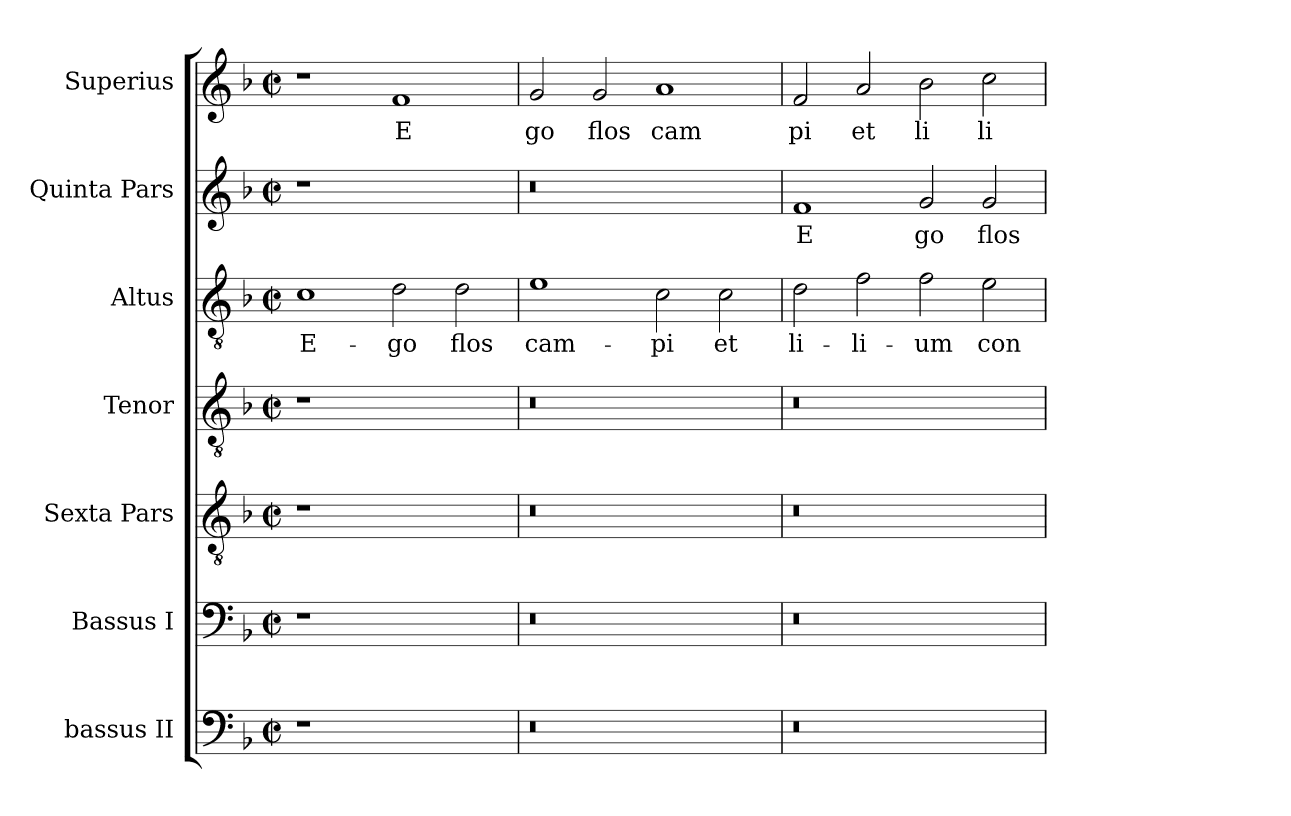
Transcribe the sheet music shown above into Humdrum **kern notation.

**kern	**kern	**kern	**kern	**kern	**text	**kern	**text	**kern	**text
*part7	*part6	*part5	*part4	*part3	*part3	*part2	*part2	*part1	*part1
*staff7	*staff6	*staff5	*staff4	*staff3	*staff3	*staff2	*staff2	*staff1	*staff1
*I"bassus II	*I"Bassus I	*I"Sexta Pars	*I"Tenor	*I"Altus	*	*I"Quinta Pars	*	*I"Superius	*
!!LO:PB:g=z
*stria5	*stria5	*stria5	*stria5	*stria5	*	*stria5	*	*stria5	*
*clefF4	*clefF4	*clefGv2	*clefGv2	*clefGv2	*	*clefG2	*	*clefG2	*
*k[b-]	*k[b-]	*k[b-]	*k[b-]	*k[b-]	*	*k[b-]	*	*k[b-]	*
*F:	*F:	*F:	*F:	*F:	*	*F:	*	*F:	*
*M2/2	*M2/2	*M2/2	*M2/2	*M2/2	*	*M2/2	*	*M2/2	*
*met(c|)	*met(c|)	*met(c|)	*met(c|)	*met(c|)	*	*met(c|)	*	*met(c|)	*
=1	=1	=1	=1	=1	=1	=1	=1	=1	=1
!	!	!	!	!	!LO:LY:b:cj	!	!	!	!
1r	1r	1r	1r	1c	E-	1r	.	1r	.
!	!	!	!	!	!LO:LY:b:cj	!	!	!	!LO:LY:b:cj
1ryy	1ryy	1ryy	1ryy	2d\	-go	1ryy	.	1f	E
!	!	!	!	!	!LO:LY:b:cj	!	!	!	!
.	.	.	.	2d\	flos	.	.	.	.
=2	=2	=2	=2	=2	=2	=2	=2	=2	=2
!	!	!	!	!	!LO:LY:b:cj	!	!	!	!LO:LY:b:cj
0r	0r	0r	0r	1e	cam-	0r	.	2g/	go
!	!	!	!	!	!	!	!	!	!LO:LY:b:cj
.	.	.	.	.	.	.	.	2g/	flos
!	!	!	!	!	!LO:LY:b:cj	!	!	!	!LO:LY:b:cj
.	.	.	.	2c\	-pi	.	.	1a	cam
!	!	!	!	!	!LO:LY:b:cj	!	!	!	!
.	.	.	.	2c\	et	.	.	.	.
=3	=3	=3	=3	=3	=3	=3	=3	=3	=3
!	!	!	!	!	!LO:LY:b:cj	!	!LO:LY:b:cj	!	!LO:LY:b:cj
0r	0r	0r	0r	2d\	li-	1f	E	2f/	pi
!	!	!	!	!	!LO:LY:b:cj	!	!	!	!LO:LY:b:cj
.	.	.	.	2f\	-li-	.	.	2a/	et
!	!	!	!	!	!LO:LY:b:cj	!	!LO:LY:b:cj	!	!LO:LY:b:cj
.	.	.	.	2f\	-um	2g/	go	2b-\	li
!	!	!	!	!	!LO:LY:b:cj	!	!LO:LY:b:cj	!	!LO:LY:b:cj
.	.	.	.	2e\	con-	2g/	flos	2cc\	li
=	=	=	=	=	=	=	=	=	=
*-	*-	*-	*-	*-	*-	*-	*-	*-	*-
